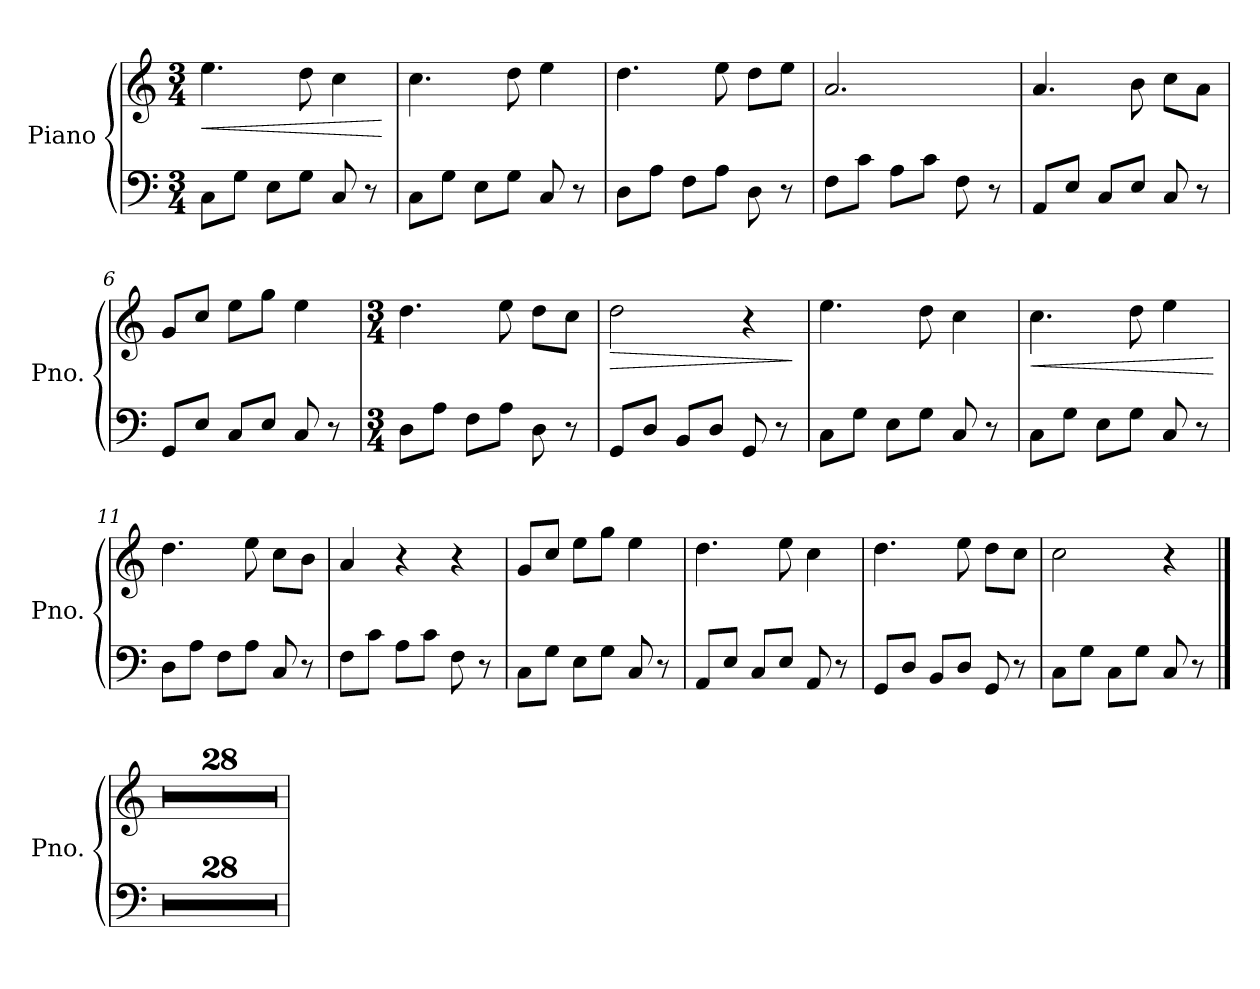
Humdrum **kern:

**kern	**kern	**dynam
*part1	*part1	*part1
*staff2	*staff1	*staff1/2
*I"Piano	*	*
*I'Pno.	*	*
*clefF4	*clefG2	*
*k[]	*k[]	*
*M3/4	*M3/4	*
=1	=1	=1
!	!	!LO:HP:b
8C\L	4.ee\	<
8G\J	.	.
8E\L	.	.
8G\J	8dd\	.
8C/	4cc\	.
8r	.	.
.	.	[
=2	=2	=2
8C\L	4.cc\	.
8G\J	.	.
8E\L	.	.
8G\J	8dd\	.
8C/	4ee\	.
8r	.	.
=3	=3	=3
8D\L	4.dd\	.
8A\J	.	.
8F\L	.	.
8A\J	8ee\	.
8D\	8dd\L	.
8r	8ee\J	.
=4	=4	=4
8F\L	2.a/	.
8c\J	.	.
8A\L	.	.
8c\J	.	.
8F\	.	.
8r	.	.
=5	=5	=5
8AA/L	4.a/	.
8E/J	.	.
8C/L	.	.
8E/J	8b\	.
8C/	8cc\L	.
8r	8a\J	.
=6	=6	=6
8GG/L	8g/L	.
8E/J	8cc/J	.
8C/L	8ee\L	.
8E/J	8gg\J	.
8C/	4ee\	.
8r	.	.
!!LO:LB:g=z
=7	=7	=7
*M3/4	*M3/4	*
8D\L	4.dd\	.
8A\J	.	.
8F\L	.	.
8A\J	8ee\	.
8D\	8dd\L	.
8r	8cc\J	.
=8	=8	=8
!	!	!LO:HP:b
8GG/L	2dd\	>
8D/J	.	.
8BB/L	.	.
8D/J	.	.
8GG/	4r	.
8r	.	.
.	.	]
=9	=9	=9
8C\L	4.ee\	.
8G\J	.	.
8E\L	.	.
8G\J	8dd\	.
8C/	4cc\	.
8r	.	.
=10	=10	=10
!	!	!LO:HP:b
8C\L	4.cc\	<
8G\J	.	.
8E\L	.	.
8G\J	8dd\	.
8C/	4ee\	.
8r	.	.
.	.	[
=11	=11	=11
8D\L	4.dd\	.
8A\J	.	.
8F\L	.	.
8A\J	8ee\	.
8C/	8cc\L	.
8r	8b\J	.
=12	=12	=12
8F\L	4a/	.
8c\J	.	.
8A\L	4r	.
8c\J	.	.
8F\	4r	.
8r	.	.
!!LO:LB:g=z
=13	=13	=13
8C\L	8g/L	.
8G\J	8cc/J	.
8E\L	8ee\L	.
8G\J	8gg\J	.
8C/	4ee\	.
8r	.	.
=14	=14	=14
8AA/L	4.dd\	.
8E/J	.	.
8C/L	.	.
8E/J	8ee\	.
8AA/	4cc\	.
8r	.	.
=15	=15	=15
8GG/L	4.dd\	.
8D/J	.	.
8BB/L	.	.
8D/J	8ee\	.
8GG/	8dd\L	.
8r	8cc\J	.
=16	=16	=16
8C\L	2cc\	.
8G\J	.	.
8C\L	.	.
8G\J	.	.
8C/	4r	.
8r	.	.
==17	==17	==17
2.r	2.r	.
=18	=18	=18
2.r	2.r	.
=19	=19	=19
2.r	2.r	.
=20	=20	=20
2.r	2.r	.
=21	=21	=21
2.r	2.r	.
=22	=22	=22
2.r	2.r	.
!!LO:LB:g=z
=23	=23	=23
2.r	2.r	.
=24	=24	=24
2.r	2.r	.
=25	=25	=25
2.r	2.r	.
=26	=26	=26
2.r	2.r	.
=27	=27	=27
2.r	2.r	.
=28	=28	=28
2.r	2.r	.
=29	=29	=29
2.r	2.r	.
=30	=30	=30
2.r	2.r	.
=31	=31	=31
2.r	2.r	.
=32	=32	=32
2.r	2.r	.
=33	=33	=33
2.r	2.r	.
=34	=34	=34
2.r	2.r	.
=35	=35	=35
2.r	2.r	.
=36	=36	=36
2.r	2.r	.
=37	=37	=37
2.r	2.r	.
=38	=38	=38
2.r	2.r	.
=39	=39	=39
2.r	2.r	.
=40	=40	=40
2.r	2.r	.
!!LO:LB:g=z
=41	=41	=41
2.r	2.r	.
=42	=42	=42
2.r	2.r	.
=43	=43	=43
2.r	2.r	.
=44	=44	=44
2.r	2.r	.
=	=	=
*-	*-	*-
